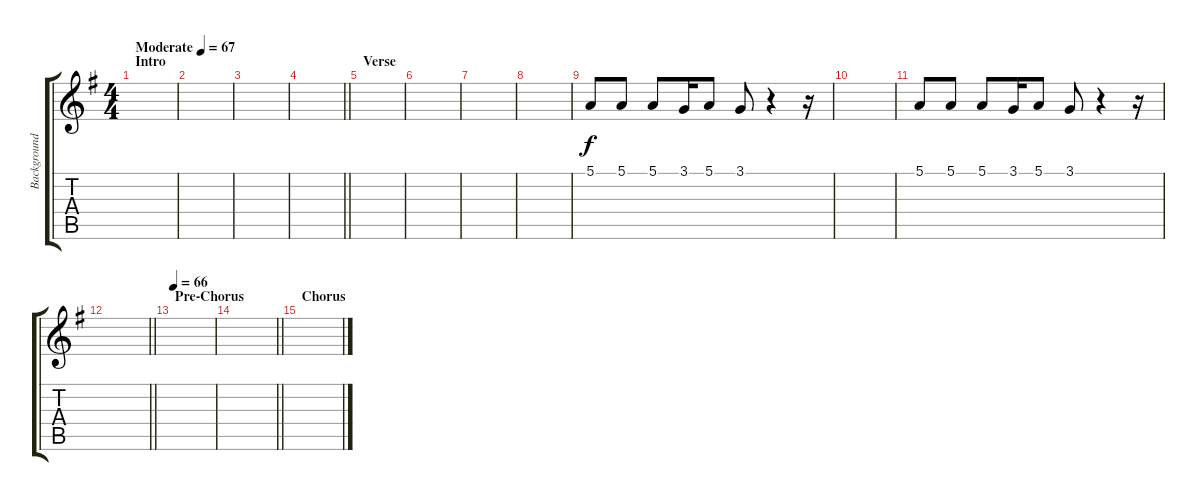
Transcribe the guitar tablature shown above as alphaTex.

\track ("Background Voice" "Background") {instrument lead1square}
\staff {score tabs}
\tuning (E4 B3 G3 D3 A2 D2) {hide}
\ts (4 4)
\section ("" "Intro")
\tempo (67 "Moderate")
\clef g2
\ks g
|
|
|
\barLineRight lightlight
|
\section ("" "Verse")
|
|
|
|
5.1.8 5.1.8 5.1.8 3.1.16 5.1.8 3.1.8 r.4 r.16 |
|
5.1.8 5.1.8 5.1.8 3.1.16 5.1.8 3.1.8 r.4 r.16 |
\barLineRight lightlight
|
\section ("" "Pre-Chorus")
\tempo 66
|
\barLineRight lightlight
|
\section ("" "Chorus")
